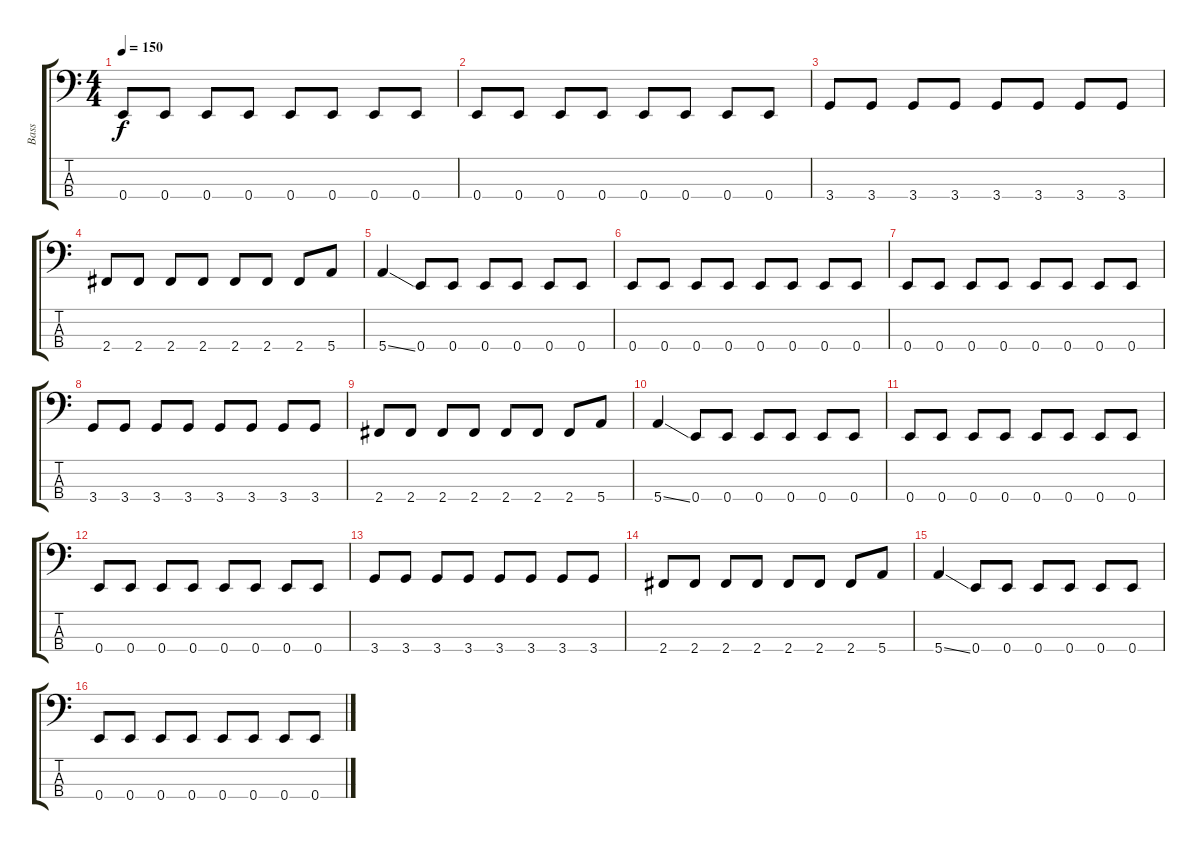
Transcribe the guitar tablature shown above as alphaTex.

\track ("Bass" "Bass") {instrument electricbassfinger}
\staff {score tabs}
\tuning (G2 D2 A1 E1) {hide}
\ts (4 4)
\tempo 150
\clef f4
\ks c
0.4.8{dy f} 0.4.8 0.4.8 0.4.8 0.4.8 0.4.8 0.4.8 0.4.8 |
0.4.8 0.4.8 0.4.8 0.4.8 0.4.8 0.4.8 0.4.8 0.4.8 |
3.4.8 3.4.8 3.4.8 3.4.8 3.4.8 3.4.8 3.4.8 3.4.8 |
2.4.8 2.4.8 2.4.8 2.4.8 2.4.8 2.4.8 2.4.8 5.4.8 |
5.4{ss}.4 0.4.8 0.4.8 0.4.8 0.4.8 0.4.8 0.4.8 |
0.4.8 0.4.8 0.4.8 0.4.8 0.4.8 0.4.8 0.4.8 0.4.8 |
0.4.8 0.4.8 0.4.8 0.4.8 0.4.8 0.4.8 0.4.8 0.4.8 |
3.4.8 3.4.8 3.4.8 3.4.8 3.4.8 3.4.8 3.4.8 3.4.8 |
2.4.8 2.4.8 2.4.8 2.4.8 2.4.8 2.4.8 2.4.8 5.4.8 |
5.4{ss}.4 0.4.8 0.4.8 0.4.8 0.4.8 0.4.8 0.4.8 |
0.4.8 0.4.8 0.4.8 0.4.8 0.4.8 0.4.8 0.4.8 0.4.8 |
0.4.8 0.4.8 0.4.8 0.4.8 0.4.8 0.4.8 0.4.8 0.4.8 |
3.4.8 3.4.8 3.4.8 3.4.8 3.4.8 3.4.8 3.4.8 3.4.8 |
2.4.8 2.4.8 2.4.8 2.4.8 2.4.8 2.4.8 2.4.8 5.4.8 |
5.4{ss}.4 0.4.8 0.4.8 0.4.8 0.4.8 0.4.8 0.4.8 |
0.4.8 0.4.8 0.4.8 0.4.8 0.4.8 0.4.8 0.4.8 0.4.8
